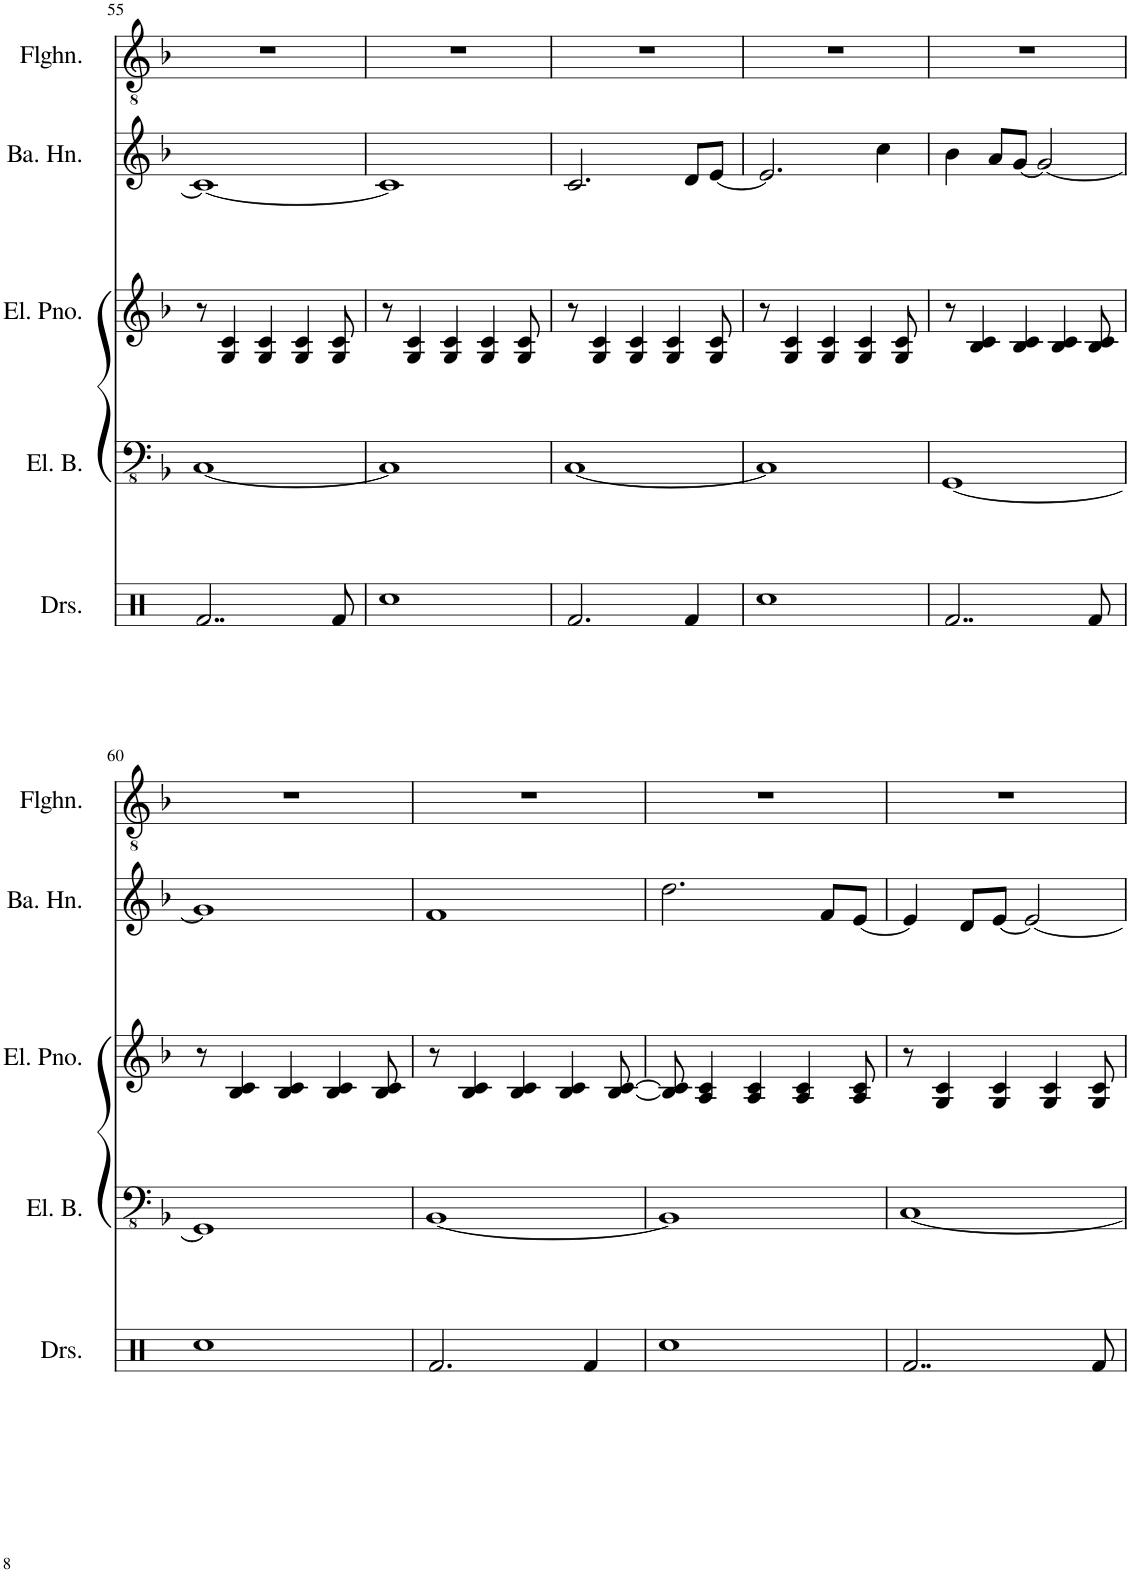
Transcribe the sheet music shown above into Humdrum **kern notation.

**kern	**kern	**kern	**kern	**kern
*part5	*part4	*part3	*part2	*part1
*staff5	*staff4	*staff3	*staff2	*staff1
*I"Drumset	*I"Electric Bass	*I"Electric Piano	*I"Basset Horn	*I"Flugelhorn
*I'Drs.	*I'El. B.	*I'El. Pno.	*I'Ba. Hn.	*I'Flghn.
!!LO:PB:g=z
*clefX	*clefFv4	*clefG2	*clefG2	*clefGv2
*	*	*	*ITrd1c2	*ITrd1c2
*k[]	*k[b-]	*k[b-]	*k[b-]	*k[b-]
*M4/4	*M4/4	*M4/4	*M4/4	*M4/4
=55	=55	=55	=55	=55
2..Rf/	[1CC	8r	1c_	1r
.	.	4G/ 4c/	.	.
.	.	4G/ 4c/	.	.
.	.	4G/ 4c/	.	.
8Rf/	.	8G/ 8c/	.	.
=56	=56	=56	=56	=56
1Rcc	1CC]	8r	1c]	1r
.	.	4G/ 4c/	.	.
.	.	4G/ 4c/	.	.
.	.	4G/ 4c/	.	.
.	.	8G/ 8c/	.	.
=57	=57	=57	=57	=57
2.Rf/	[1CC	8r	2.c/	1r
.	.	4G/ 4c/	.	.
.	.	4G/ 4c/	.	.
.	.	4G/ 4c/	.	.
4Rf/	.	.	8d/L	.
.	.	8G/ 8c/	[8e/J	.
=58	=58	=58	=58	=58
1Rcc	1CC]	8r	2.e/]	1r
.	.	4G/ 4c/	.	.
.	.	4G/ 4c/	.	.
.	.	4G/ 4c/	.	.
.	.	.	4cc\	.
.	.	8G/ 8c/	.	.
=59	=59	=59	=59	=59
2..Rf/	[1GGG	8r	4b-\	1r
.	.	4B-/ 4c/	.	.
.	.	.	8a/L	.
.	.	4B-/ 4c/	[8g/J	.
.	.	.	2g/_	.
.	.	4B-/ 4c/	.	.
8Rf/	.	8B-/ 8c/	.	.
!!LO:LB:g=z
=60	=60	=60	=60	=60
1Rcc	1GGG]	8r	1g]	1r
.	.	4B-/ 4c/	.	.
.	.	4B-/ 4c/	.	.
.	.	4B-/ 4c/	.	.
.	.	8B-/ 8c/	.	.
=61	=61	=61	=61	=61
2.Rf/	[1BBB-	8r	1f	1r
.	.	4B-/ 4c/	.	.
.	.	4B-/ 4c/	.	.
.	.	4B-/ 4c/	.	.
4Rf/	.	.	.	.
.	.	[8B-/ [8c/	.	.
=62	=62	=62	=62	=62
1Rcc	1BBB-]	8B-/] 8c/]	2.dd\	1r
.	.	4A/ 4c/	.	.
.	.	4A/ 4c/	.	.
.	.	4A/ 4c/	.	.
.	.	.	8f/L	.
.	.	8A/ 8c/	[8e/J	.
=63	=63	=63	=63	=63
2..Rf/	[1CC	8r	4e/]	1r
.	.	4G/ 4c/	.	.
.	.	.	8d/L	.
.	.	4G/ 4c/	[8e/J	.
.	.	.	2e/_	.
.	.	4G/ 4c/	.	.
8Rf/	.	8G/ 8c/	.	.
=	=	=	=	=
*-	*-	*-	*-	*-
